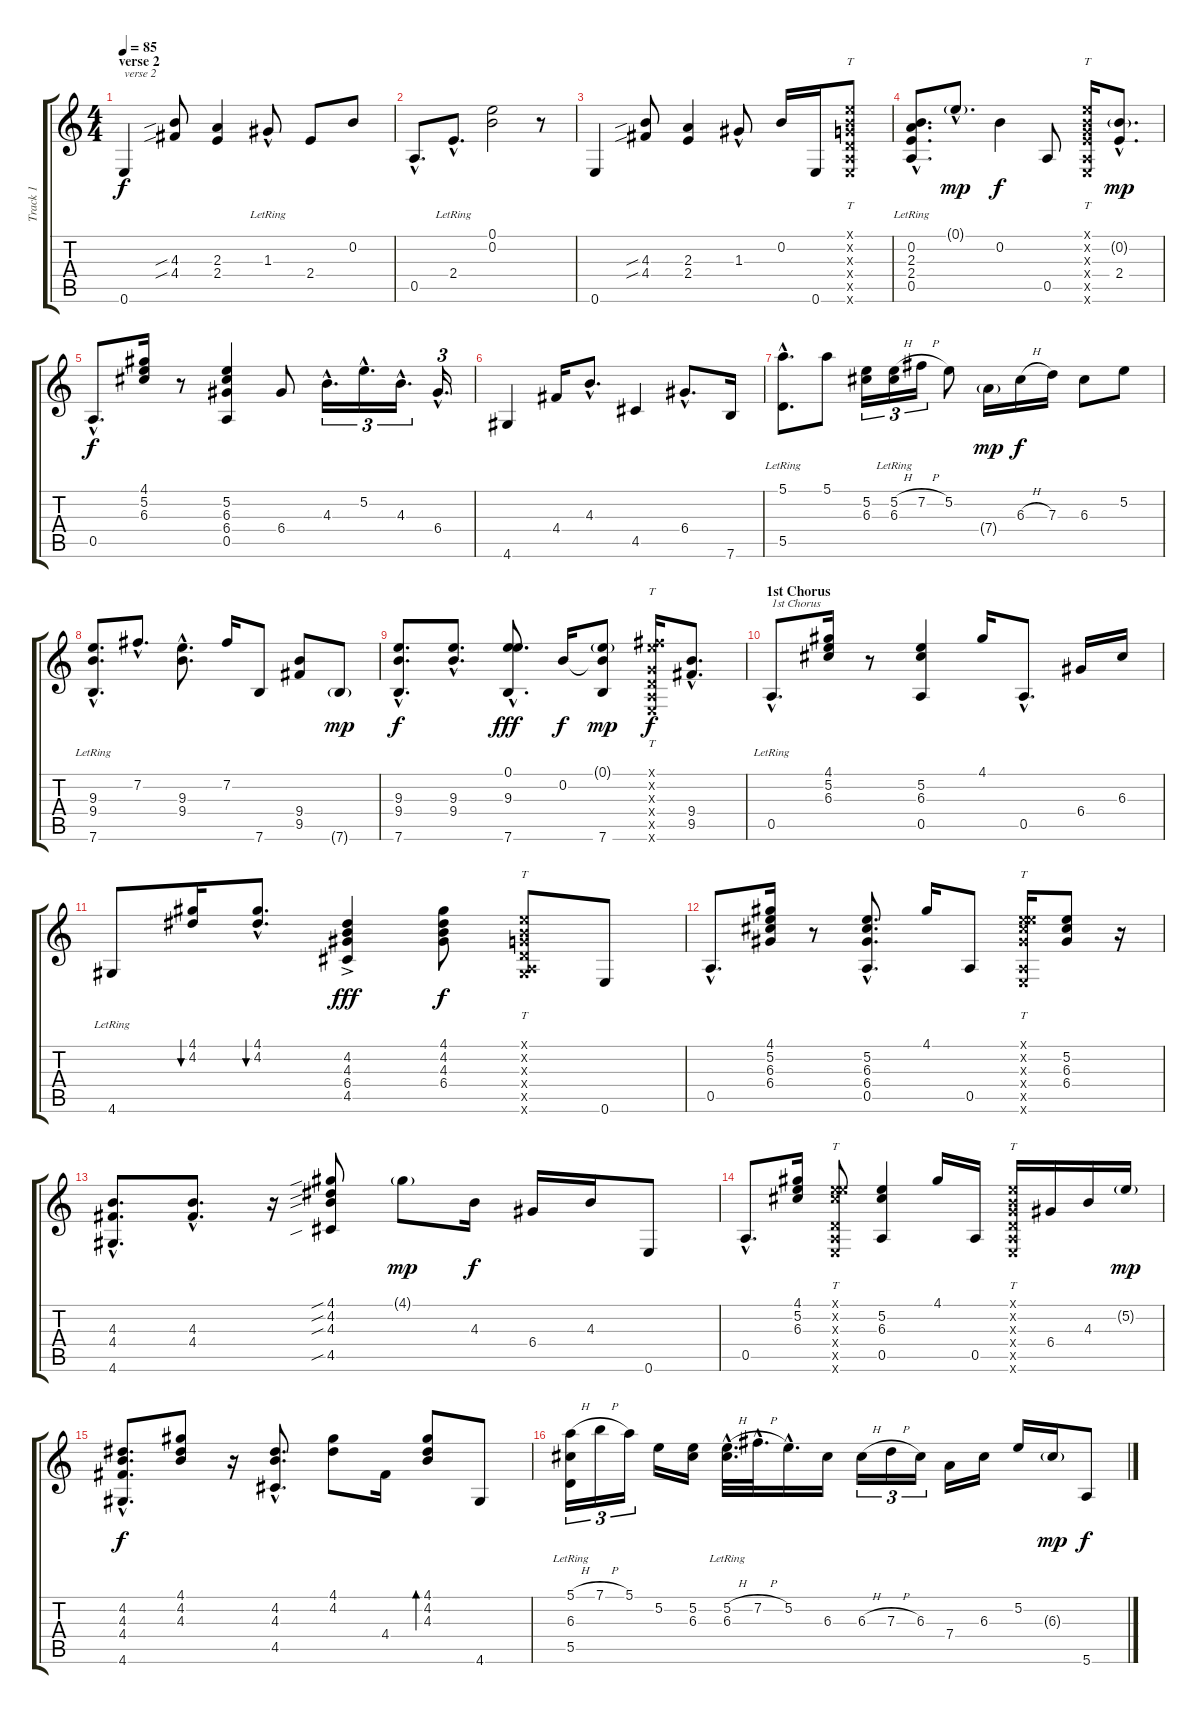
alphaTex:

\track ("Track 1" "Track 1") {instrument acousticguitarnylon}
\staff {score tabs}
\tuning (E4 B3 G3 D3 A2 E2) {hide}
\ts (4 4)
\section ("" "verse 2")
\tempo 85
\clef g2
\ks c
0.6.4{txt "verse 2" dy f} (4.3{sib} 4.4{sib}).8 (2.3 2.4).4 1.3{hac lr}.8 2.4.8 0.2.8 |
0.5{hac}.8{d} 2.4{hac lr}.8{d} (0.1 0.2).2 r.8 |
0.6.4 (4.3{sib} 4.4{sib}).8 (2.3 2.4).4 1.3{hac}.8 0.2.16 0.6.16 (0.1{x} 0.2{x} 0.3{x} 0.4{x} 0.5{x} 0.6{x}).8{tt} |
(0.2{hac lr} 2.3{hac lr} 2.4{hac lr} 0.5{lr}).8{d} 0.1{g hac}.8{d dy mp} 0.2.4{dy f} 0.5.8 (0.1{x} 0.2{x} 0.3{x} 2.4{x} 0.5{x} 0.6{x}).16{tt} (0.2{g hac} 2.4{hac}).8{d dy mp} |
0.5{hac}.8{d dy f} (4.1 5.2 6.3).16 r.8 (5.2 6.3 6.4 0.5).4 6.4.8 4.3{hac}.16{d tu (3 2)} 5.2{hac}.16{d tu (3 2)} 4.3{hac}.16{d tu (3 2)} 6.4{hac}.16{d tu (3 2)} |
4.6.4 4.4.16 4.3{hac}.8{d} 4.5.4 6.4{hac}.8{d} 7.6.16 |
(5.1{hac} 5.5{hac lr}).8{d} 5.1.8 (5.2 6.3).16{tu (3 2)} (5.2{h} 6.3{lr}).16{tu (3 2)} 7.2{h}.16{tu (3 2)} 5.2.8 7.4{g}.16{dy mp} 6.3{h}.16{dy f} 7.3.16 6.3.8 5.2.8 |
(9.3{hac} 9.4{hac} 7.6{hac lr}).8{d} 7.2{hac}.8{d} (9.3{hac} 9.4{hac}).8{d} 7.2.16 7.6.8 (9.4 9.5).8 7.6{g}.8{dy mp} |
(9.3{hac} 9.4{hac} 7.6{hac}).8{d dy f} (9.3{hac} 9.4{hac}).8{d} (0.1{hac} 9.3{hac} 7.6{hac}).8{d dy fff} 0.2.16{dy f} (0.1{g} 0.2{t} 7.6).8{dy mp} (0.1{x} 7.2{x} 0.3{x} 0.4{x} 0.5{x} 0.6{x}).16{tt dy f} (9.4{hac} 9.5{hac}).8{d} |
\section ("" "1st Chorus")
0.5{hac lr}.8{d txt "1st Chorus"} (4.1 5.2 6.3).16 r.8 (5.2 6.3 0.5).4 4.1.16 0.5{hac}.8{d} 6.4.16 6.3.16 |
4.6{lr}.8 (4.1 4.2).16{bu 60} (4.1{hac} 4.2{hac}).8{d bu 60} (4.2 4.3{ac} 6.4 4.5).4{dy fff} (4.1 4.2 4.3 6.4).8{dy f} (0.1{x} 0.2{x} 0.3{x} 0.4{x} 0.5{x} 4.6{x}).8{tt} 0.6.8 |
0.5{hac}.8{d} (4.1 5.2 6.3 6.4).16 r.8 (5.2{hac} 6.3{hac} 6.4{hac} 0.5{hac}).8{d} 4.1.16 0.5.8 (0.1{x} 5.2{x} 6.3{x} 6.4{x} 0.5{x} 0.6{x}).16{tt} (5.2 6.3 6.4).8 r.16 |
(4.3{hac} 4.4{hac} 4.6{hac}).8{d} (4.3{hac} 4.4{hac}).8{d} r.16 (4.1{sib} 4.2{sib} 4.3{sib} 4.5{sib}).8 4.1{g}.8{dy mp} 4.3.16{dy f} 6.4.16 4.3.16 0.6.8 |
0.5{hac}.8{d} (4.1 5.2 6.3).16 (0.1{x} 5.2{x} 6.3{x} 0.4{x} 0.5{x} 0.6{x}).8{tt} (5.2 6.3 0.5).4 4.1.16 0.5.16 (0.1{x} 0.2{x} 0.3{x} 0.4{x} 0.5{x} 0.6{x}).16{tt} 6.4.16 4.3.16 5.2{g}.16{dy mp} |
(4.2{hac} 4.3{hac} 4.4{hac} 4.6{hac}).8{d dy f} (4.1 4.2 4.3).8 r.16 (4.2{hac} 4.3{hac} 4.5{hac}).8{d} (4.1 4.2).8 4.4.16 (4.1 4.2 4.3).8{bd 60} 4.6.8 |
(5.1{h} 6.3{lr} 5.5{lr}).16{tu (3 2)} 7.1{h}.16{tu (3 2)} 5.1.16{tu (3 2)} 5.2.16 (5.2 6.3).16 (5.2{h hac} 6.3{hac lr}).32{d} 7.2{h hac}.32{d} 5.2{hac}.16{d} 6.3.16 6.3{h}.16{tu (3 2)} 7.3{h}.16{tu (3 2)} 6.3.16{tu (3 2)} 7.4.16 6.3.16 5.2.16 6.3{g}.16{dy mp} 5.6.8{dy f}
